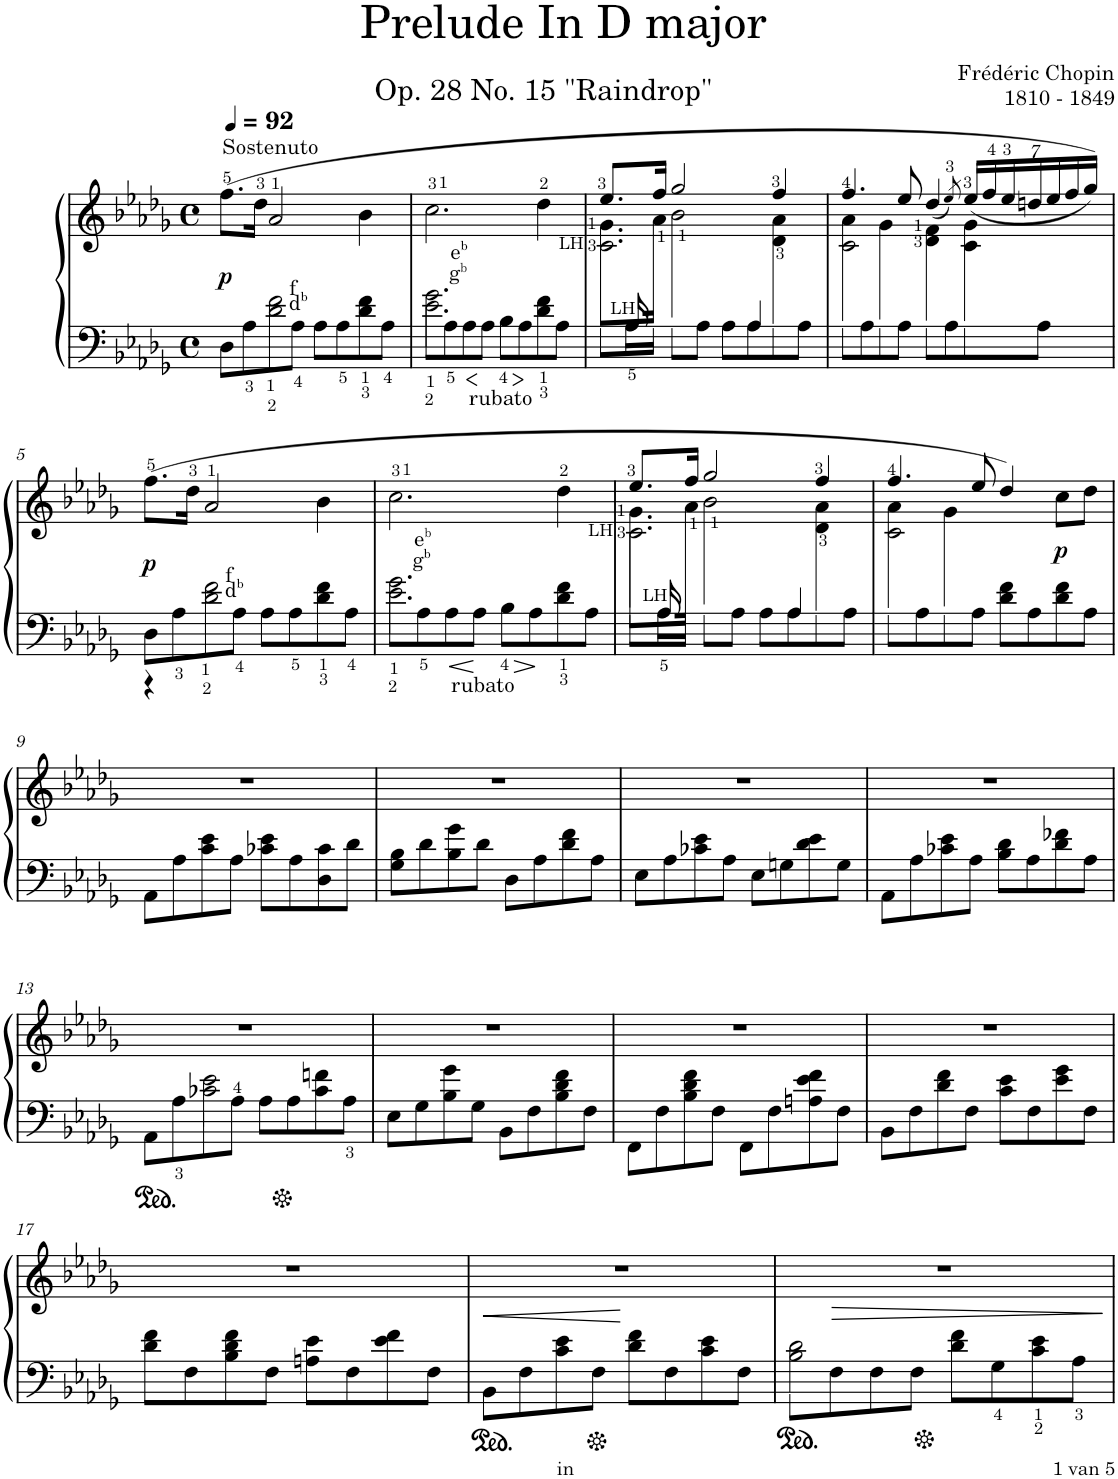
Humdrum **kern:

**kern	**kern	**dynam
*part1	*part1	*part1
*staff2	*staff1	*staff1/2
*I"Piano	*	*
*I'Pno.	*	*
*clefF4	*clefG2	*
*k[b-e-a-d-g-]	*k[b-e-a-d-g-]	*
*M4/4	*M4/4	*
*met(c)	*met(c)	*
*MM92	*MM92	*
=1	=1	=1
*^	*	*
!	!	!LO:TX:a:t=Sostenuto	!
!	!	!	!LO:DY:b
8D-\L	4ryy	(8.ff\L	p
8A-\	.	.	.
.	.	16dd-\Jk	.
!LO:TX:a:t=f	!	!	!
!LO:TX:a:t=d	!	!	!
!LO:TX:a:t=b	!	!	!
8A-\	2d-\ 2f\	2a-/	.
8A-\J	.	.	.
8A-\L	.	.	.
8A-\	.	.	.
8d-\ 8f\	4ryy	4b-\	.
8A-\J	.	.	.
=2	=2	=2	=2
!LO:TX:a:t=g	!	!	!
!LO:TX:a:t=b	!	!	!
!LO:TX:a:t=e	!	!	!
!LO:TX:a:t=b	!	!	!
8e-\L	2.e-\ 2.g-\	2.cc\	.
8A-\	.	.	.
!LO:TX:b:t=rubato	!	!	!
8A-\	.	.	.
8A-\J	.	.	.
8B-\L	.	.	.
8A-\	.	.	.
8d-\ 8f\	4ryy	4dd-\	.
8A-\J	.	.	.
=3	=3	=3	=3
*	*	*^	*
*	*	*	*^	*
!	!	!LO:TX:b:t=LH	!	!	!
8A-\L	8ryy	8.ee-/L	8.g->\L	2.c\	.
!LO:TX:a:t=LH	!	!	!	!	!
16A-\L	16A-/	.	.	.	.
16A-\JJ	4..ryy	16ff/Jk	16a-\Jk	.	.
8A-\L	.	2gg-/	2b-\	.	.
8A-\J	.	.	.	.	.
8A-\L	.	.	.	.	.
8A-\	4A-/	.	.	.	.
8A-\	.	4ff/	4d-\ 4a-\	4ryy	.
8A-\J	8ryy	.	.	.	.
*v	*v	*	*	*	*
=4	=4	=4	=4	=4
8A-\L	4.ff/	4a-\	2c\	.
8A-\	.	.	.	.
8A-\	.	4g-\	.	.
8A-\J	8ee-/	.	.	.
8A-\L	(<4dd-/	4d-\ 4f\	2ryy	.
8A-\	.	.	.	.
.	8qee-/)	.	.	.
*	*Xbrackettup	*	*	*
8A-\	(<28ee-/LL	4c\ 4g-\	.	.
.	28ff/	.	.	.
.	28ee-/	.	.	.
.	28ddn/	.	.	.
8A-\J	.	.	.	.
.	28ee-/	.	.	.
.	28ff/	.	.	.
.	28gg-/JJ))	.	.	.
*	*v	*v	*v	*
!!LO:LB:g=z
=5	=5	=5
*^	*	*
!	!	!	!LO:DY:b
8D-\L	4r	(8.ff\L	p
8A-\	.	.	.
.	.	16dd-\Jk	.
!LO:TX:a:t=f	!	!	!
!LO:TX:a:t=d	!	!	!
!LO:TX:a:t=b	!	!	!
8A-\	2d-\ 2f\	2a-/	.
8A-\J	.	.	.
8A-\L	.	.	.
8A-\	.	.	.
8d-\ 8f\	4ryy	4b-\	.
8A-\J	.	.	.
=6	=6	=6	=6
!LO:TX:a:t=g	!	!	!
!LO:TX:a:t=b	!	!	!
!LO:TX:a:t=e	!	!	!
!LO:TX:a:t=b	!	!	!
8e-\L	2.e-\ 2.g-\	2.cc\	.
8A-\	.	.	.
!LO:TX:b:t=rubato	!	!	!
8A-\	.	.	.
8A-\J	.	.	.
8B-\L	.	.	.
8A-\	.	.	.
8d-\ 8f\	4ryy	4dd-\	.
8A-\J	.	.	.
=7	=7	=7	=7
*	*	*^	*
*	*	*	*^	*
!	!	!LO:TX:b:t=LH	!	!	!
8A-\L	8ryy	8.ee-/L	8.g->\L	2.c\	.
!LO:TX:a:t=LH	!	!	!	!	!
16A-\L	16A-/	.	.	.	.
16A-\JJ	4..ryy	16ff/Jk	16a-\Jk	.	.
8A-\L	.	2gg-/	2b-\	.	.
8A-\J	.	.	.	.	.
8A-\L	.	.	.	.	.
8A-\	4A-/	.	.	.	.
8A-\	.	4ff/	4d-\ 4a-\	4ryy	.
8A-\J	8ryy	.	.	.	.
*v	*v	*	*	*	*
=8	=8	=8	=8	=8
8A-\L	4.ff/	4a-\	2c\	.
8A-\	.	.	.	.
8A-\	.	4g-\	.	.
8A-\J	8ee-/	.	.	.
8d-\ 8f\L	4dd-/)	2ryy	2ryy	.
8A-\	.	.	.	.
!	!	!	!	!LO:DY:b
8d-\ 8f\	8cc\L	.	.	p
8A-\J	8dd-\J	.	.	.
*	*v	*v	*v	*
!!LO:LB:g=z
=9	=9	=9
8AA-\L	1r	.
8A-\	.	.
8c\ 8e-\	.	.
8A-\J	.	.
8c-X\ 8e-\L	.	.
8A-\	.	.
8D-\ 8c-\	.	.
8d-\J	.	.
=10	=10	=10
8G-\ 8B-\L	1r	.
8d-\	.	.
8B-\ 8g-\	.	.
8d-\J	.	.
8D-\L	.	.
8A-\	.	.
8d-\ 8f\	.	.
8A-\J	.	.
=11	=11	=11
8E-\L	1r	.
8A-\	.	.
8c-X\ 8e-\	.	.
8A-\J	.	.
8E-\L	.	.
8Gn\	.	.
8d-\ 8e-\	.	.
8G\J	.	.
=12	=12	=12
8AA-\L	1r	.
8A-\	.	.
8c-X\ 8e-\	.	.
8A-\J	.	.
8B-\ 8d-\L	.	.
8A-\	.	.
8d-\ 8f-X\	.	.
8A-\J	.	.
!!LO:LB:g=z
=13	=13	=13
*^	*	*
8AA-\L	4ryy	1r	.
8A-\	.	.	.
8F\	2c-X\ 2e-\	.	.
8A-\J	.	.	.
8A-\L	.	.	.
8A-\	.	.	.
8c-\ 8fn\	4ryy	.	.
8A-\J	.	.	.
*v	*v	*	*
=14	=14	=14
8E-\L	1r	.
8G-\	.	.
8B-\ 8g-\	.	.
8G-\J	.	.
8BB-\L	.	.
8F\	.	.
8B-\ 8d-\ 8f\	.	.
8F\J	.	.
=15	=15	=15
8FF\L	1r	.
8F\	.	.
8B-\ 8d-\ 8f\	.	.
8F\J	.	.
8FF\L	.	.
8F\	.	.
8An\ 8e-\ 8f\	.	.
8F\J	.	.
=16	=16	=16
8BB-\L	1r	.
8F\	.	.
8d-\ 8f\	.	.
8F\J	.	.
8c\ 8e-\L	.	.
8F\	.	.
8e-\ 8g-\	.	.
8F\J	.	.
!!LO:LB:g=z
=17	=17	=17
8d-\ 8f\L	1r	.
8F\	.	.
8B-\ 8d-\ 8f\	.	.
8F\J	.	.
8An\ 8e-\L	.	.
8F\	.	.
8e-\ 8f\	.	.
8F\J	.	.
=18	=18	=18
!	!	!LO:HP:b
8BB-\L	1r	<
8F\	.	.
8c\ 8e-\	.	.
8F\J	.	.
8d-\ 8f\L	.	.
8F\	.	.
8c\ 8e-\	.	.
8F\J	.	.
=19	=19	=19
*^	*	*
!	!	!	!LO:HP:b
8BB-\L	2B-\ 2d-\	1r	>
8F\	.	.	.
8F\	.	.	.
8F\J	.	.	.
8d-\ 8f\L	2ryy	.	.
8G-\	.	.	.
8c\ 8e-\	.	.	.
8A-\J	.	.	.
*v	*v	*	*
.	.	[ ]
=	=	=
*-	*-	*-
